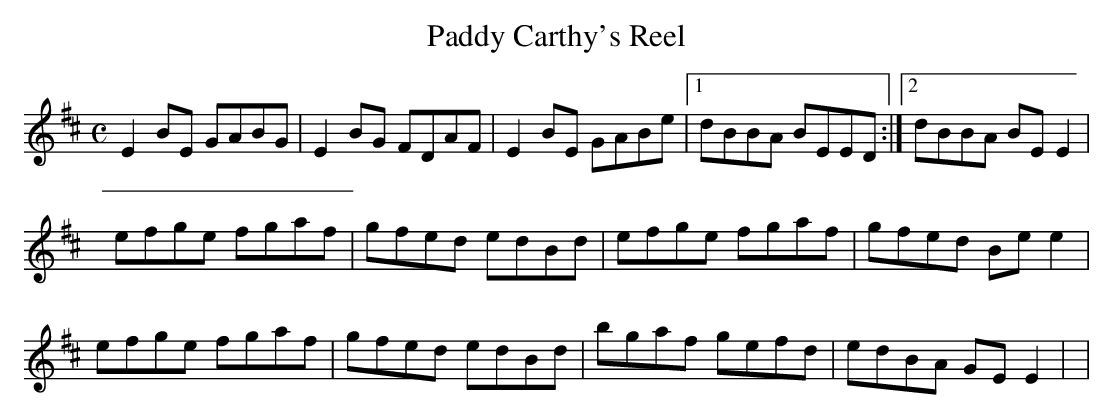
X:1
T:Paddy Carthy's Reel
M:C
K:EDor
L:1/8
E2 BE GABG|E2 BG FDAF|E2 BE GABe|1 dBBA BEED :|2 dBBA BE E2 |
efge fgaf|gfed edBd|efge fgaf|gfed Be e2|
efge fgaf|gfed edBd|bgaf gefd|edBA GE E2 |>|
